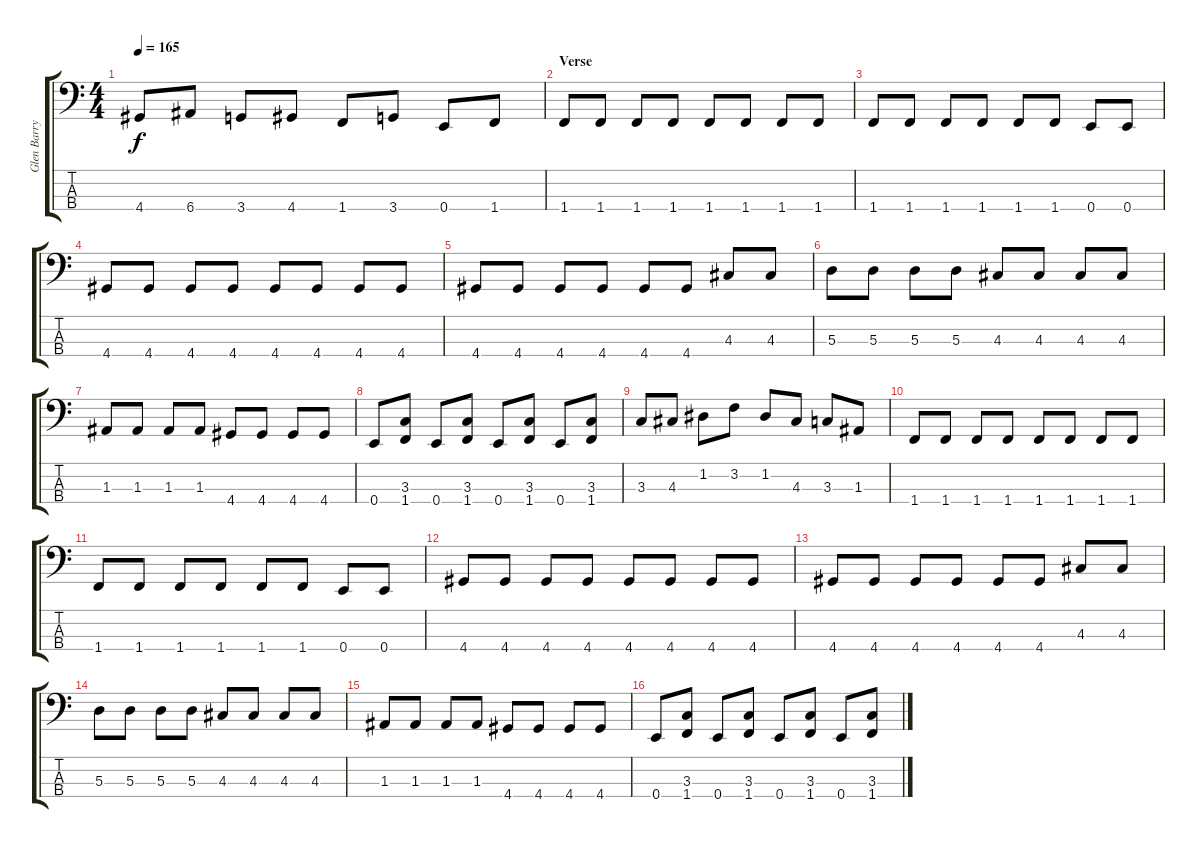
\track ("Glen Barry" "Glen Barry") {instrument electricbasspick}
\staff {score tabs}
\tuning (G2 D2 A1 E1) {hide}
\ts (4 4)
\tempo 165
\clef f4
\ks c
4.4.8{dy f} 6.4.8 3.4.8 4.4.8 1.4.8 3.4.8 0.4.8 1.4.8 |
\section ("" "Verse")
1.4.8 1.4.8 1.4.8 1.4.8 1.4.8 1.4.8 1.4.8 1.4.8 |
1.4.8 1.4.8 1.4.8 1.4.8 1.4.8 1.4.8 0.4.8 0.4.8 |
4.4.8 4.4.8 4.4.8 4.4.8 4.4.8 4.4.8 4.4.8 4.4.8 |
4.4.8 4.4.8 4.4.8 4.4.8 4.4.8 4.4.8 4.3.8 4.3.8 |
5.3.8 5.3.8 5.3.8 5.3.8 4.3.8 4.3.8 4.3.8 4.3.8 |
1.3.8 1.3.8 1.3.8 1.3.8 4.4.8 4.4.8 4.4.8 4.4.8 |
0.4.8 (3.3 1.4).8 0.4.8 (3.3 1.4).8 0.4.8 (3.3 1.4).8 0.4.8 (3.3 1.4).8 |
3.3.8 4.3.8 1.2.8 3.2.8 1.2.8 4.3.8 3.3.8 1.3.8 |
1.4.8 1.4.8 1.4.8 1.4.8 1.4.8 1.4.8 1.4.8 1.4.8 |
1.4.8 1.4.8 1.4.8 1.4.8 1.4.8 1.4.8 0.4.8 0.4.8 |
4.4.8 4.4.8 4.4.8 4.4.8 4.4.8 4.4.8 4.4.8 4.4.8 |
4.4.8 4.4.8 4.4.8 4.4.8 4.4.8 4.4.8 4.3.8 4.3.8 |
5.3.8 5.3.8 5.3.8 5.3.8 4.3.8 4.3.8 4.3.8 4.3.8 |
1.3.8 1.3.8 1.3.8 1.3.8 4.4.8 4.4.8 4.4.8 4.4.8 |
0.4.8 (3.3 1.4).8 0.4.8 (3.3 1.4).8 0.4.8 (3.3 1.4).8 0.4.8 (3.3 1.4).8
